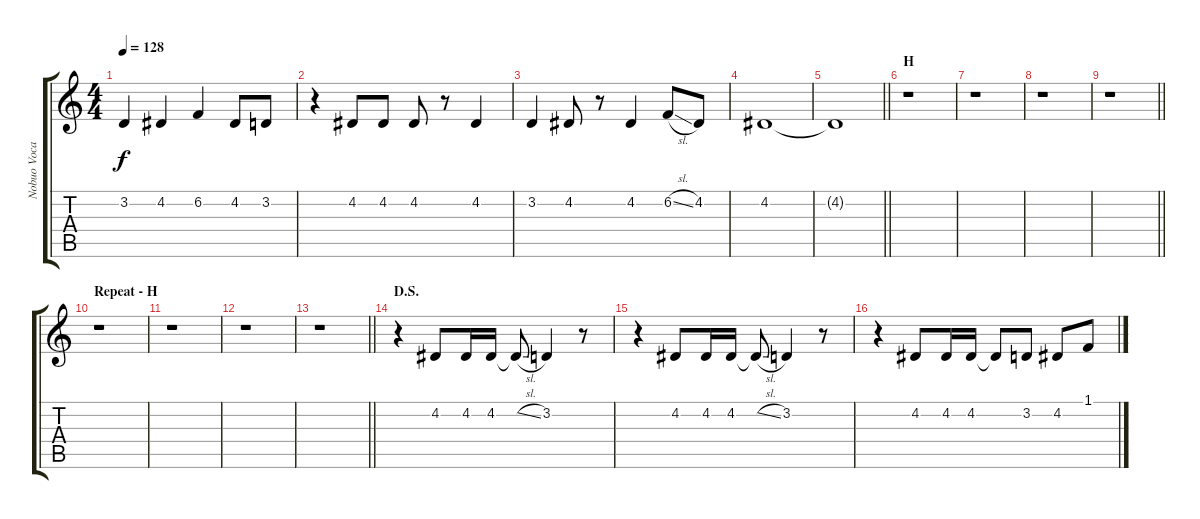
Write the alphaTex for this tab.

\track ("Nobuo Vocals" "Nobuo Voca") {instrument tenorsax}
\staff {score tabs}
\tuning (E4 B3 G3 D3 A2 E2) {hide}
\ts (4 4)
\tempo 128
\clef g2
\ks c
3.2.4{dy f} 4.2.4 6.2.4 4.2.8 3.2.8 |
r.4 4.2.8 4.2.8 4.2.8 r.8 4.2.4 |
3.2.4 4.2.8 r.8 4.2.4 6.2{sl}.8 4.2.8 |
4.2.1 |
\barLineRight lightlight
4.2{t}.1 |
\section ("" "H")
r.1 |
r.1 |
r.1 |
\barLineRight lightlight
r.1 |
\section ("" "Repeat - H")
r.1 |
r.1 |
r.1 |
\barLineRight lightlight
r.1 |
\section ("" "D.S. ")
r.4 4.2.8 4.2.16 4.2.16 4.2{sl t}.8 3.2.4 r.8 |
r.4 4.2.8 4.2.16 4.2.16 4.2{sl t}.8 3.2.4 r.8 |
r.4 4.2.8 4.2.16 4.2.16 4.2{t}.8 3.2.8 4.2.8 1.1.8
